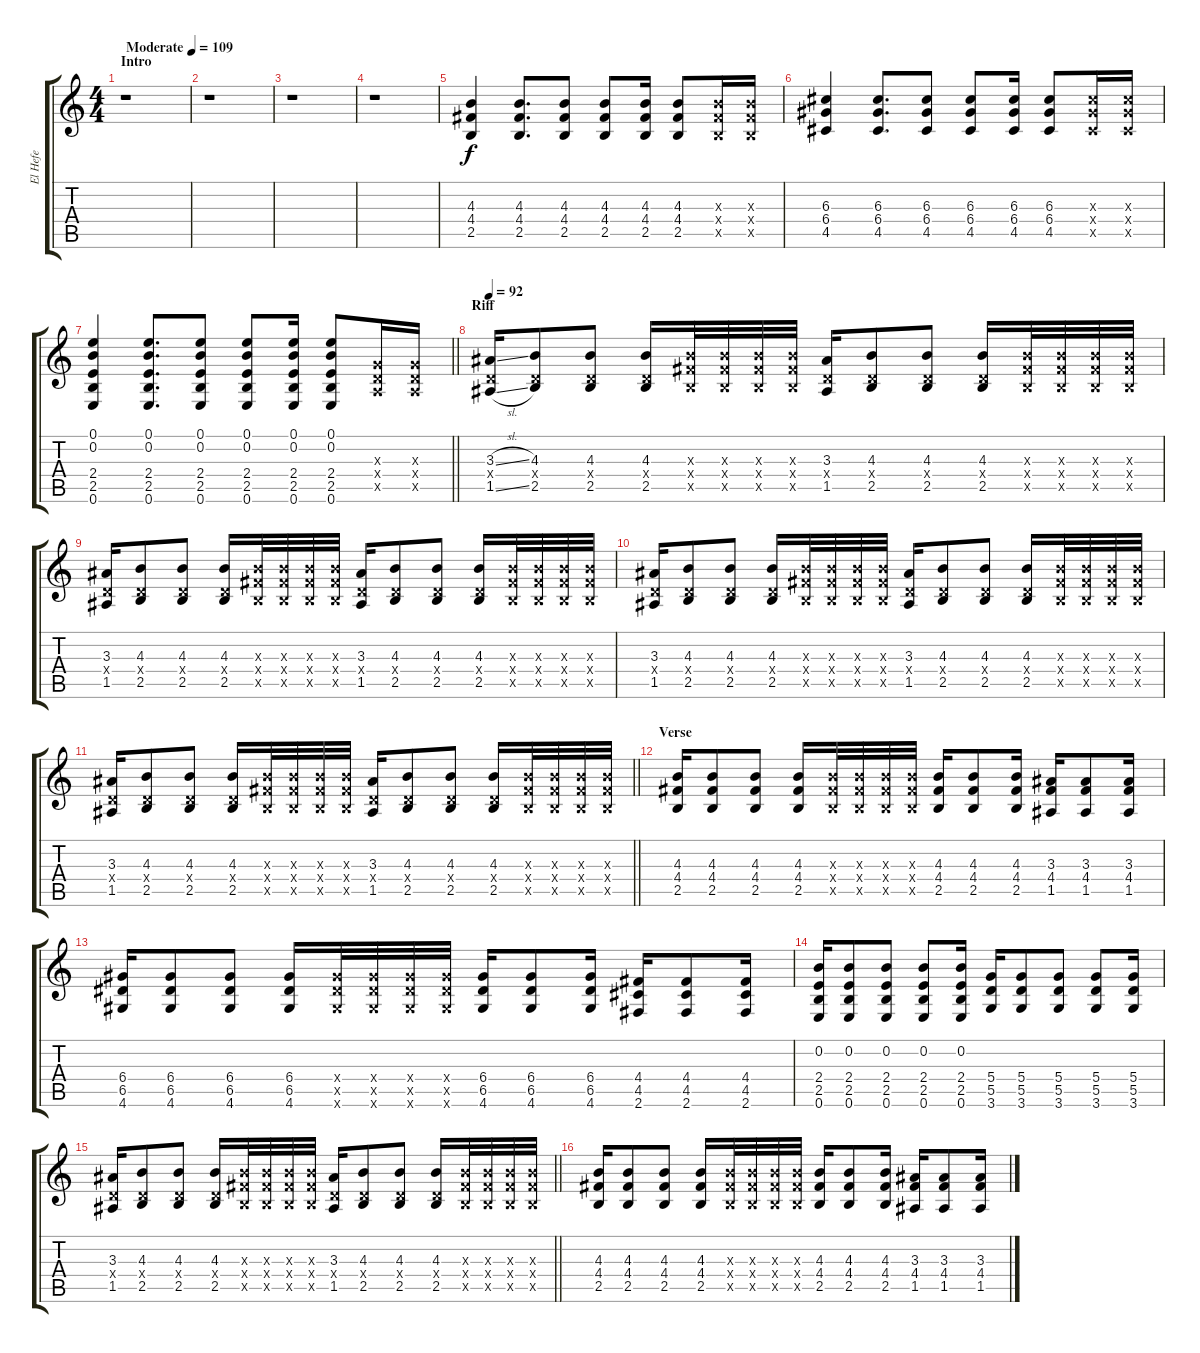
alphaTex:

\track ("El Hefe" "El Hefe") {instrument overdrivenguitar}
\staff {score tabs}
\tuning (E4 B3 G3 D3 A2 E2) {hide}
\ts (4 4)
\section ("" "Intro")
\tempo (109 "Moderate")
\clef g2
\ks c
r.1{dy f instrument overdrivenguitar} |
r.1 |
r.1 |
r.1 |
(4.3 4.4 2.5).4{instrument electricguitarclean} (4.3 4.4 2.5).8{d} (4.3 4.4 2.5).8 (4.3 4.4 2.5).8 (4.3 4.4 2.5).16 (4.3 4.4 2.5).8 (4.3{x} 4.4{x} 2.5{x}).16 (4.3{x} 4.4{x} 2.5{x}).16 |
(6.3 6.4 4.5).4 (6.3 6.4 4.5).8{d} (6.3 6.4 4.5).8 (6.3 6.4 4.5).8 (6.3 6.4 4.5).16 (6.3 6.4 4.5).8 (6.3{x} 6.4{x} 4.5{x}).16 (6.3{x} 6.4{x} 4.5{x}).16 |
\barLineRight lightlight
(0.1 0.2 2.4 2.5 0.6).4 (0.1 0.2 2.4 2.5 0.6).8{d} (0.1 0.2 2.4 2.5 0.6).8 (0.1 0.2 2.4 2.5 0.6).8 (0.1 0.2 2.4 2.5 0.6).16 (0.1 0.2 2.4 2.5 0.6).8 (0.3{x} 0.4{x} 0.5{x}).16 (0.3{x} 0.4{x} 0.5{x}).16 |
\section ("" "Riff")
\tempo 92
(3.3{sl} 0.4{x} 1.5{sl}).16{instrument overdrivenguitar} (4.3 0.4{x} 2.5).8 (4.3 0.4{x} 2.5).8 (4.3 0.4{x} 2.5).16 (4.3{x} 4.4{x} 2.5{x}).32 (4.3{x} 4.4{x} 2.5{x}).32 (4.3{x} 4.4{x} 2.5{x}).32 (4.3{x} 4.4{x} 2.5{x}).32 (3.3 0.4{x} 1.5).16 (4.3 0.4{x} 2.5).8 (4.3 0.4{x} 2.5).8 (4.3 0.4{x} 2.5).16 (4.3{x} 4.4{x} 2.5{x}).32 (4.3{x} 4.4{x} 2.5{x}).32 (4.3{x} 4.4{x} 2.5{x}).32 (4.3{x} 4.4{x} 2.5{x}).32 |
(3.3 0.4{x} 1.5).16 (4.3 0.4{x} 2.5).8 (4.3 0.4{x} 2.5).8 (4.3 0.4{x} 2.5).16 (4.3{x} 4.4{x} 2.5{x}).32 (4.3{x} 4.4{x} 2.5{x}).32 (4.3{x} 4.4{x} 2.5{x}).32 (4.3{x} 4.4{x} 2.5{x}).32 (3.3 0.4{x} 1.5).16 (4.3 0.4{x} 2.5).8 (4.3 0.4{x} 2.5).8 (4.3 0.4{x} 2.5).16 (4.3{x} 4.4{x} 2.5{x}).32 (4.3{x} 4.4{x} 2.5{x}).32 (4.3{x} 4.4{x} 2.5{x}).32 (4.3{x} 4.4{x} 2.5{x}).32 |
(3.3 0.4{x} 1.5).16 (4.3 0.4{x} 2.5).8 (4.3 0.4{x} 2.5).8 (4.3 0.4{x} 2.5).16 (4.3{x} 4.4{x} 2.5{x}).32 (4.3{x} 4.4{x} 2.5{x}).32 (4.3{x} 4.4{x} 2.5{x}).32 (4.3{x} 4.4{x} 2.5{x}).32 (3.3 0.4{x} 1.5).16 (4.3 0.4{x} 2.5).8 (4.3 0.4{x} 2.5).8 (4.3 0.4{x} 2.5).16 (4.3{x} 4.4{x} 2.5{x}).32 (4.3{x} 4.4{x} 2.5{x}).32 (4.3{x} 4.4{x} 2.5{x}).32 (4.3{x} 4.4{x} 2.5{x}).32 |
\barLineRight lightlight
(3.3 0.4{x} 1.5).16 (4.3 0.4{x} 2.5).8 (4.3 0.4{x} 2.5).8 (4.3 0.4{x} 2.5).16 (4.3{x} 4.4{x} 2.5{x}).32 (4.3{x} 4.4{x} 2.5{x}).32 (4.3{x} 4.4{x} 2.5{x}).32 (4.3{x} 4.4{x} 2.5{x}).32 (3.3 0.4{x} 1.5).16 (4.3 0.4{x} 2.5).8 (4.3 0.4{x} 2.5).8 (4.3 0.4{x} 2.5).16 (4.3{x} 4.4{x} 2.5{x}).32 (4.3{x} 4.4{x} 2.5{x}).32 (4.3{x} 4.4{x} 2.5{x}).32 (4.3{x} 4.4{x} 2.5{x}).32 |
\section ("" "Verse")
(4.3 4.4 2.5).16 (4.3 4.4 2.5).8 (4.3 4.4 2.5).8 (4.3 4.4 2.5).16 (4.3{x} 4.4{x} 2.5{x}).32 (4.3{x} 4.4{x} 2.5{x}).32 (4.3{x} 4.4{x} 2.5{x}).32 (4.3{x} 4.4{x} 2.5{x}).32 (4.3 4.4 2.5).16 (4.3 4.4 2.5).8 (4.3 4.4 2.5).16 (3.3 4.4 1.5).16 (3.3 4.4 1.5).8 (3.3 4.4 1.5).16 |
(6.4 6.5 4.6).16 (6.4 6.5 4.6).8 (6.4 6.5 4.6).8 (6.4 6.5 4.6).16 (6.4{x} 6.5{x} 4.6{x}).32 (6.4{x} 6.5{x} 4.6{x}).32 (6.4{x} 6.5{x} 4.6{x}).32 (6.4{x} 6.5{x} 4.6{x}).32 (6.4 6.5 4.6).16 (6.4 6.5 4.6).8 (6.4 6.5 4.6).16 (4.4 4.5 2.6).16 (4.4 4.5 2.6).8 (4.4 4.5 2.6).16 |
(0.2 2.4 2.5 0.6).16 (0.2 2.4 2.5 0.6).8 (0.2 2.4 2.5 0.6).8 (0.2 2.4 2.5 0.6).8 (0.2 2.4 2.5 0.6).16 (5.4 5.5 3.6).16 (5.4 5.5 3.6).8 (5.4 5.5 3.6).8 (5.4 5.5 3.6).8 (5.4 5.5 3.6).16 |
\barLineRight lightlight
(3.3 0.4{x} 1.5).16 (4.3 0.4{x} 2.5).8 (4.3 0.4{x} 2.5).8 (4.3 0.4{x} 2.5).16 (4.3{x} 4.4{x} 2.5{x}).32 (4.3{x} 4.4{x} 2.5{x}).32 (4.3{x} 4.4{x} 2.5{x}).32 (4.3{x} 4.4{x} 2.5{x}).32 (3.3 0.4{x} 1.5).16 (4.3 0.4{x} 2.5).8 (4.3 0.4{x} 2.5).8 (4.3 0.4{x} 2.5).16 (4.3{x} 4.4{x} 2.5{x}).32 (4.3{x} 4.4{x} 2.5{x}).32 (4.3{x} 4.4{x} 2.5{x}).32 (4.3{x} 4.4{x} 2.5{x}).32 |
(4.3 4.4 2.5).16 (4.3 4.4 2.5).8 (4.3 4.4 2.5).8 (4.3 4.4 2.5).16 (4.3{x} 4.4{x} 2.5{x}).32 (4.3{x} 4.4{x} 2.5{x}).32 (4.3{x} 4.4{x} 2.5{x}).32 (4.3{x} 4.4{x} 2.5{x}).32 (4.3 4.4 2.5).16 (4.3 4.4 2.5).8 (4.3 4.4 2.5).16 (3.3 4.4 1.5).16 (3.3 4.4 1.5).8 (3.3 4.4 1.5).16
